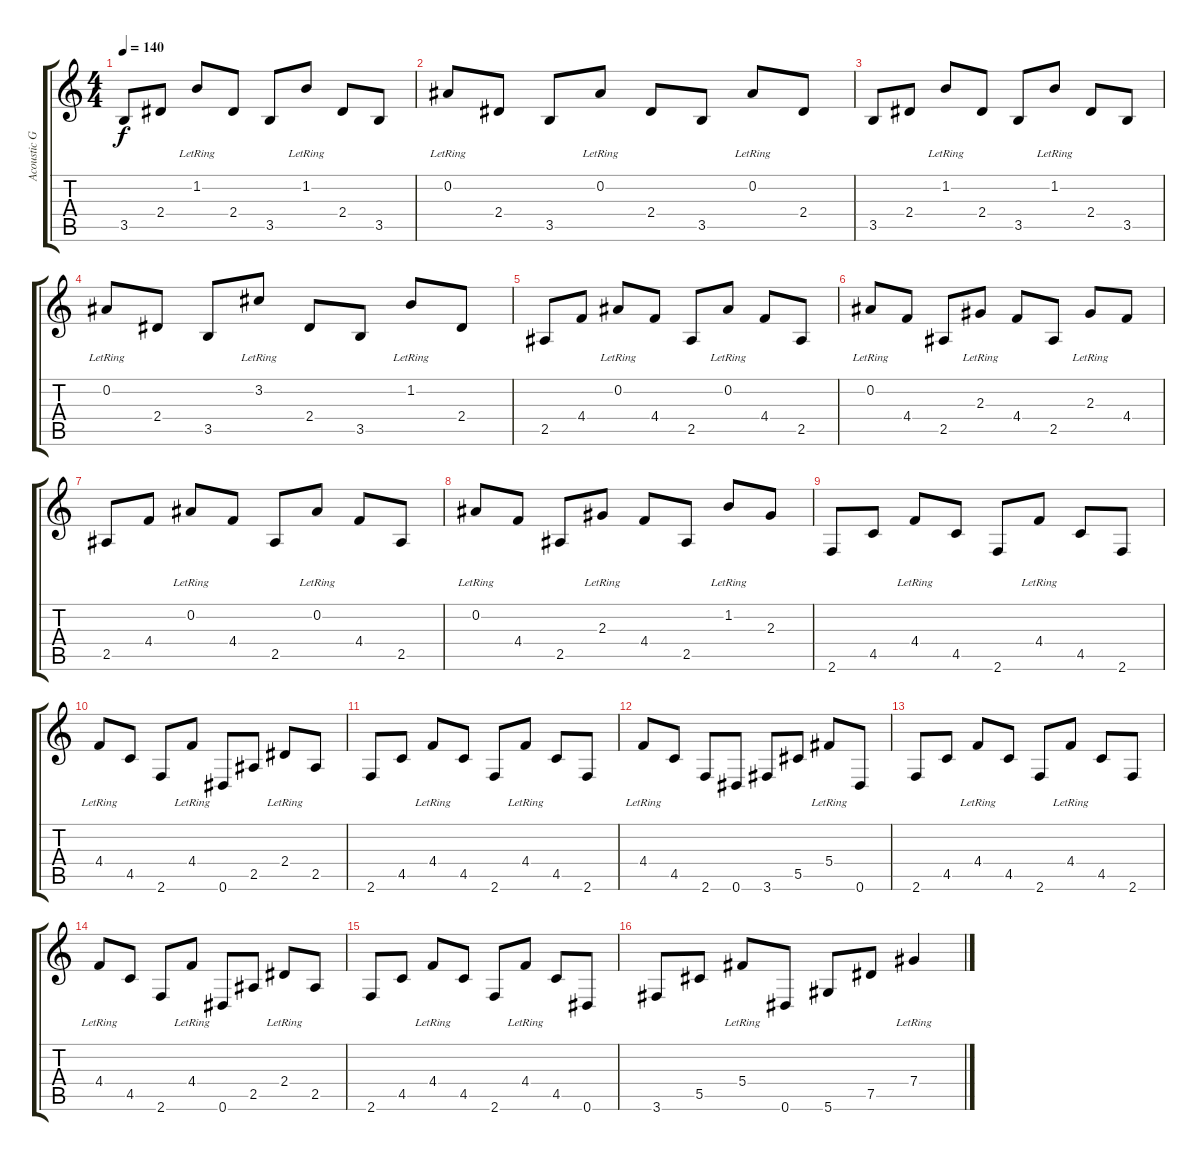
\track ("Acoustic Guitar" "Acoustic G") {instrument acousticguitarnylon}
\staff {score tabs}
\tuning (Eb4 Bb3 Gb3 Db3 Ab2 Eb2) {hide}
\ts (4 4)
\tempo 140
\clef g2
\ks c
3.5.8{dy f} 2.4.8 1.2{lr}.8 2.4.8 3.5.8 1.2{lr}.8 2.4.8 3.5.8 |
0.2{lr}.8 2.4.8 3.5.8 0.2{lr}.8 2.4.8 3.5.8 0.2{lr}.8 2.4.8 |
3.5.8 2.4.8 1.2{lr}.8 2.4.8 3.5.8 1.2{lr}.8 2.4.8 3.5.8 |
0.2{lr}.8 2.4.8 3.5.8 3.2{lr}.8 2.4.8 3.5.8 1.2{lr}.8 2.4.8 |
2.5.8 4.4.8 0.2{lr}.8 4.4.8 2.5.8 0.2{lr}.8 4.4.8 2.5.8 |
0.2{lr}.8 4.4.8 2.5.8 2.3{lr}.8 4.4.8 2.5.8 2.3{lr}.8 4.4.8 |
2.5.8{lyrics (0 "") lyrics (1 "") lyrics (2 "") lyrics (3 "") lyrics (4 "")} 4.4.8 0.2{lr}.8 4.4.8 2.5.8 0.2{lr}.8 4.4.8 2.5.8 |
0.2{lr}.8 4.4.8 2.5.8 2.3{lr}.8 4.4.8 2.5.8 1.2{lr}.8 2.3.8 |
2.6.8 4.5.8 4.4{lr}.8 4.5.8 2.6.8 4.4{lr}.8 4.5.8 2.6.8 |
4.4{lr}.8 4.5.8 2.6.8 4.4{lr}.8 0.6.8 2.5.8 2.4{lr}.8 2.5.8 |
2.6.8 4.5.8 4.4{lr}.8 4.5.8 2.6.8 4.4{lr}.8 4.5.8 2.6.8 |
4.4{lr}.8 4.5.8 2.6.8 0.6.8 3.6.8 5.5.8 5.4{lr}.8 0.6.8 |
2.6.8 4.5.8 4.4{lr}.8 4.5.8 2.6.8 4.4{lr}.8 4.5.8 2.6.8 |
4.4{lr}.8 4.5.8 2.6.8 4.4{lr}.8 0.6.8 2.5.8 2.4{lr}.8 2.5.8 |
2.6.8 4.5.8 4.4{lr}.8 4.5.8 2.6.8 4.4{lr}.8 4.5.8 0.6.8 |
3.6.8 5.5.8 5.4{lr}.8 0.6.8 5.6.8 7.5.8 7.4{lr}.4
